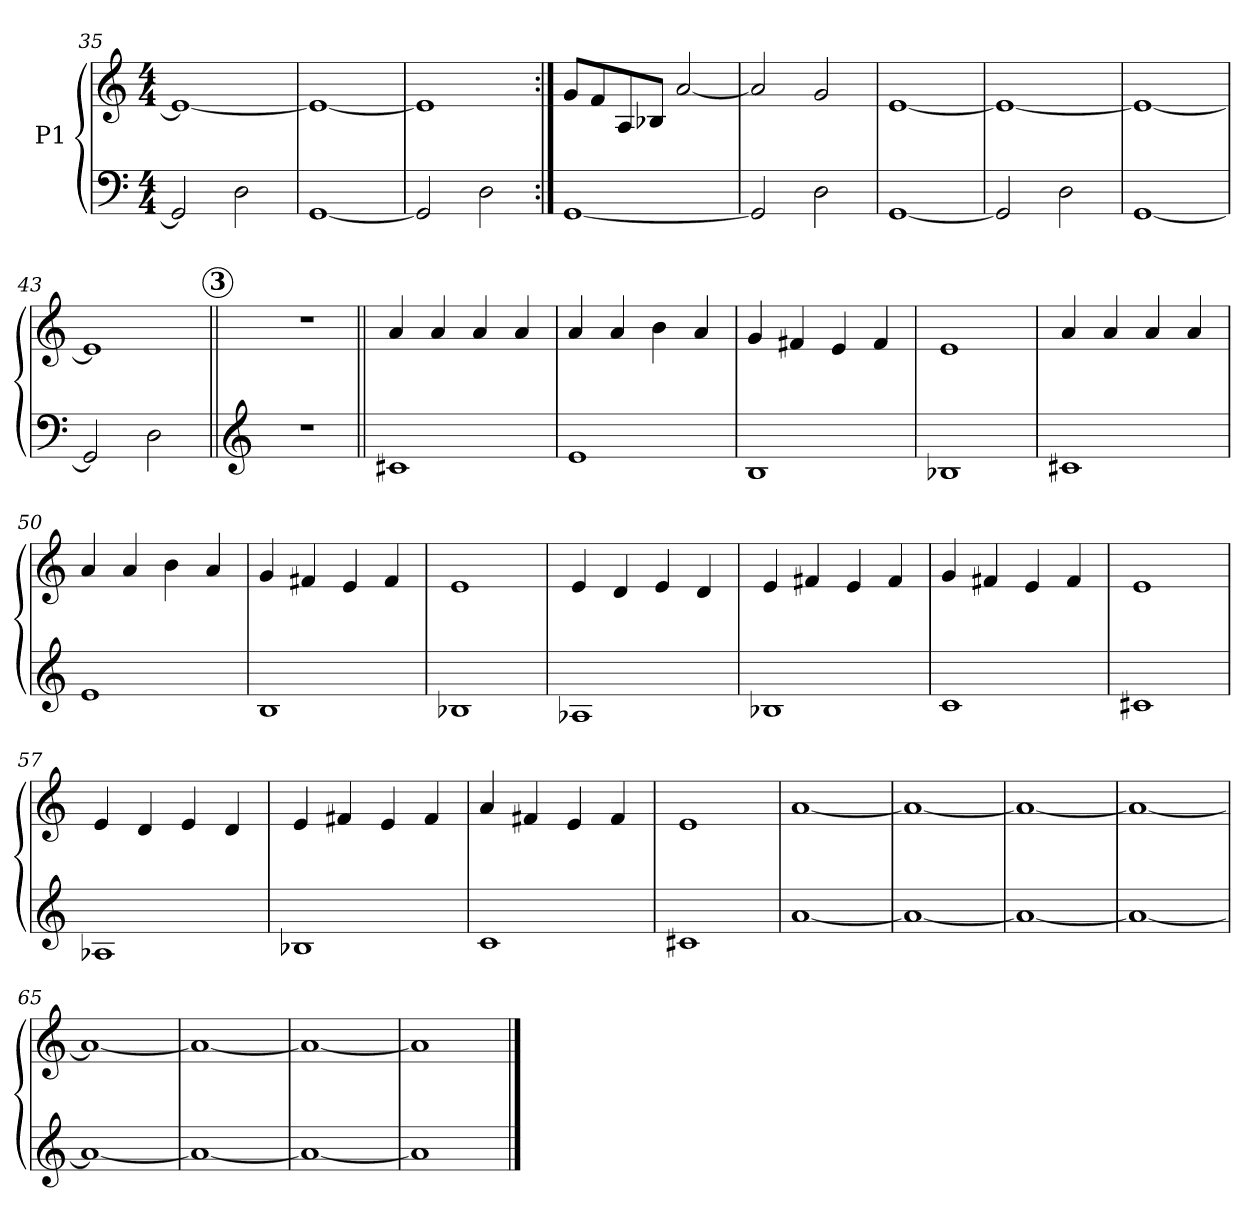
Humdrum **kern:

**kern	**kern
*part1	*part1
*staff2	*staff1
*I"P1	*
*clefF4	*clefG2
*k[]	*k[]
*M4/4	*M4/4
=35	=35
2GGi/]	1ei_<
2Di\	.
=36	=36
[<1GGi	1ei_<
=37	=37
2GGi/]	1ei]
2Di\	.
!!LO:LB:g=z
=38:|!	=38:|!
[<1GGi	8gi/L
.	8fi/
.	8Ai/
.	8B-Xi/J
.	[<2ai/
=39	=39
2GGi/]	2ai/]
2Di\	2gi/
=40	=40
[<1GGi	[<1ei
=41	=41
2GGi/]	1ei_<
2Di\	.
=42	=42
[<1GGi	1ei_<
=43	=43
2GGi/]	1ei]
2Di\	.
!!LO:PB:g=z
!!LO:REH:place=s1:color=#000000:enc=circle:fs=19.0674:t=3
=44||	=44||
*clefG2	*
1r	1r
=45||	=45||
1c#Xi	4ai/
.	4ai/
.	4ai/
.	4ai/
=46	=46
1ei	4ai/
.	4ai/
.	4bi\
.	4ai/
=47	=47
1Bi	4gi/
.	4f#Xi/
.	4ei/
.	4f#i/
=48	=48
1B-Xi	1ei
!!LO:LB:g=z
=49	=49
1c#Xi	4ai/
.	4ai/
.	4ai/
.	4ai/
=50	=50
1ei	4ai/
.	4ai/
.	4bi\
.	4ai/
=51	=51
1Bi	4gi/
.	4f#Xi/
.	4ei/
.	4f#i/
=52	=52
1B-Xi	1ei
!!LO:LB:g=z
=53	=53
1A-Xi	4ei/
.	4di/
.	4ei/
.	4di/
=54	=54
1B-Xi	4ei/
.	4f#Xi/
.	4ei/
.	4f#i/
=55	=55
1ci	4gi/
.	4f#Xi/
.	4ei/
.	4f#i/
=56	=56
1c#Xi	1ei
!!LO:LB:g=z
=57	=57
1A-Xi	4ei/
.	4di/
.	4ei/
.	4di/
=58	=58
1B-Xi	4ei/
.	4f#Xi/
.	4ei/
.	4f#i/
=59	=59
1ci	4ai/
.	4f#Xi/
.	4ei/
.	4f#i/
=60	=60
1c#Xi	1ei
!!LO:LB:g=z
=61	=61
[<1ai	[<1ai
=62	=62
1ai_<	1ai_<
=63	=63
1ai_<	1ai_<
=64	=64
1ai_<	1ai_<
=65	=65
1ai_<	1ai_<
=66	=66
1ai_<	1ai_<
=67	=67
1ai_<	1ai_<
=68	=68
1ai]	1ai]
==	==
*-	*-
